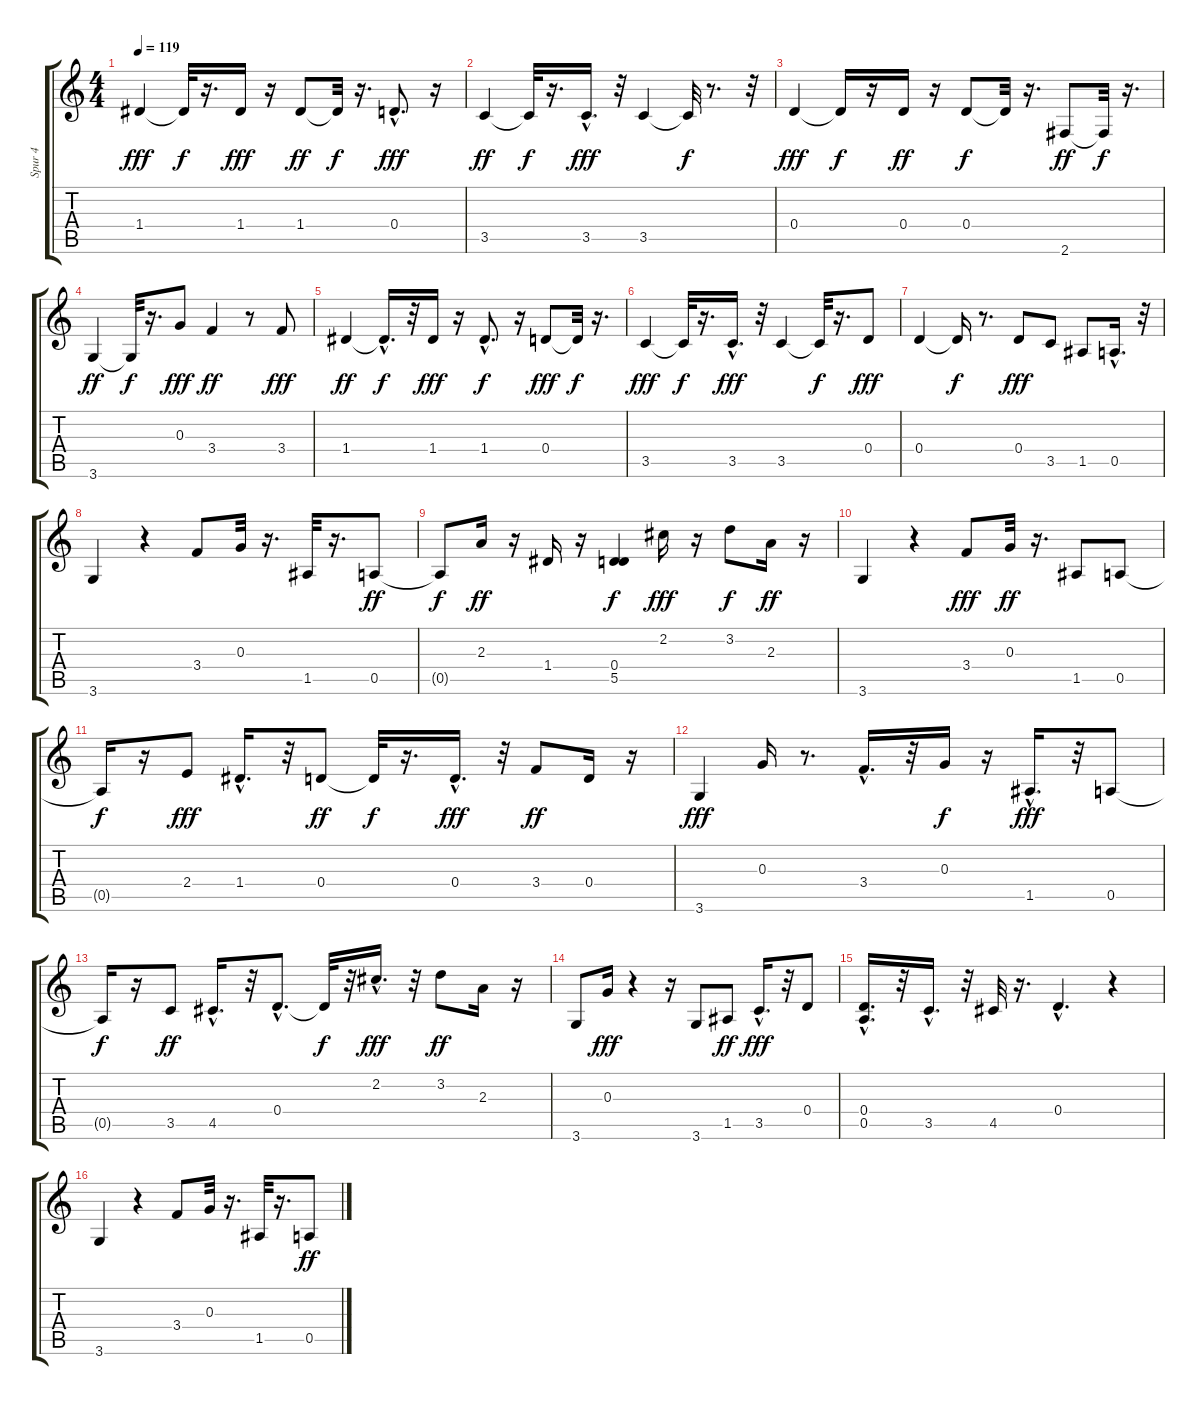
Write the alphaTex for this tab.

\track ("Spur 4" "Spur 4") {instrument electricbassfinger}
\staff {score tabs}
\tuning (E4 B3 G3 D3 A2 E2) {hide}
\ts (4 4)
\tempo 119
\clef g2
\ks c
1.4.4{dy fff} 1.4{t}.32{dy f} r.16{d} 1.4.16{dy fff} r.16 1.4.8{dy ff} 1.4{t}.32{dy f} r.16{d} 0.4{hac}.8{d dy fff} r.16 |
3.5.4{dy ff} 3.5{t}.32{dy f} r.16{d} 3.5{hac}.16{d dy fff} r.32 3.5.4 3.5{t}.32{dy f} r.8{d} r.32 |
0.4.4{dy fff} 0.4{t}.16{dy f} r.16 0.4.16{dy ff} r.16 0.4.8{dy f} 0.4{t}.32 r.16{d} 2.6.8{dy ff} 2.6{t}.32{dy f} r.16{d} |
3.6.4{dy ff} 3.6{t}.32{dy f} r.16{d} 0.3.8{dy fff} 3.4.4{dy ff} r.8 3.4.8{dy fff} |
1.4.4{dy ff} 1.4{hac t}.16{d dy f} r.32 1.4.16{dy fff} r.16 1.4{hac}.8{d dy f} r.16 0.4.8{dy fff} 0.4{t}.32{dy f} r.16{d} |
3.5.4{dy fff} 3.5{t}.32{dy f} r.16{d} 3.5{hac}.16{d dy fff} r.32 3.5.4 3.5{t}.32{dy f} r.16{d} 0.4.8{dy fff} |
0.4.4 0.4{t}.16{dy f} r.8{d} 0.4.8{dy fff} 3.5.8 1.5.8 0.5{hac}.16{d} r.32 |
3.6.4 r.4 3.4.8 0.3.32 r.16{d} 1.5.32 r.16{d} 0.5.8{dy ff} |
0.5{t}.8{dy f} 2.3.16{dy ff} r.16 1.4.16 r.16 (0.4 5.5).4{dy f} 2.2.16{dy fff} r.16 3.2.8{dy f} 2.3.16{dy ff} r.16 |
3.6.4 r.4 3.4.8{dy fff} 0.3.32{dy ff} r.16{d} 1.5.8 0.5.8 |
0.5{t}.16{dy f} r.16 2.4.8{dy fff} 1.4{hac}.16{d} r.32 0.4.8{dy ff} 0.4{t}.32{dy f} r.16{d} 0.4{hac}.16{d dy fff} r.32 3.4.8{dy ff} 0.4.16 r.16 |
3.6.4{dy fff} 0.3.16 r.8{d} 3.4{hac}.16{d} r.32 0.3.16{dy f} r.16 1.5{hac}.16{d dy fff} r.32 0.5.8 |
0.5{t}.16{dy f} r.16 3.5.8{dy ff} 4.5{hac}.16{d} r.32 0.4{hac}.8{d} 0.4{t}.32{dy f} r.32 2.2{hac}.16{d dy fff} r.32 3.2.8{dy ff} 2.3.16 r.16 |
3.6.8 0.3.16{dy fff} r.4 r.16 3.6.8 1.5.8{dy ff} 3.5{hac}.16{d dy fff} r.32 0.4.8 |
(0.4 0.5{hac}).16{d} r.32 3.5{hac}.16{d} r.32 4.5.32 r.16{d} 0.4{hac}.4{d} r.4 |
3.6.4 r.4 3.4.8 0.3.32 r.16{d} 1.5.32 r.16{d} 0.5.8{dy ff}
